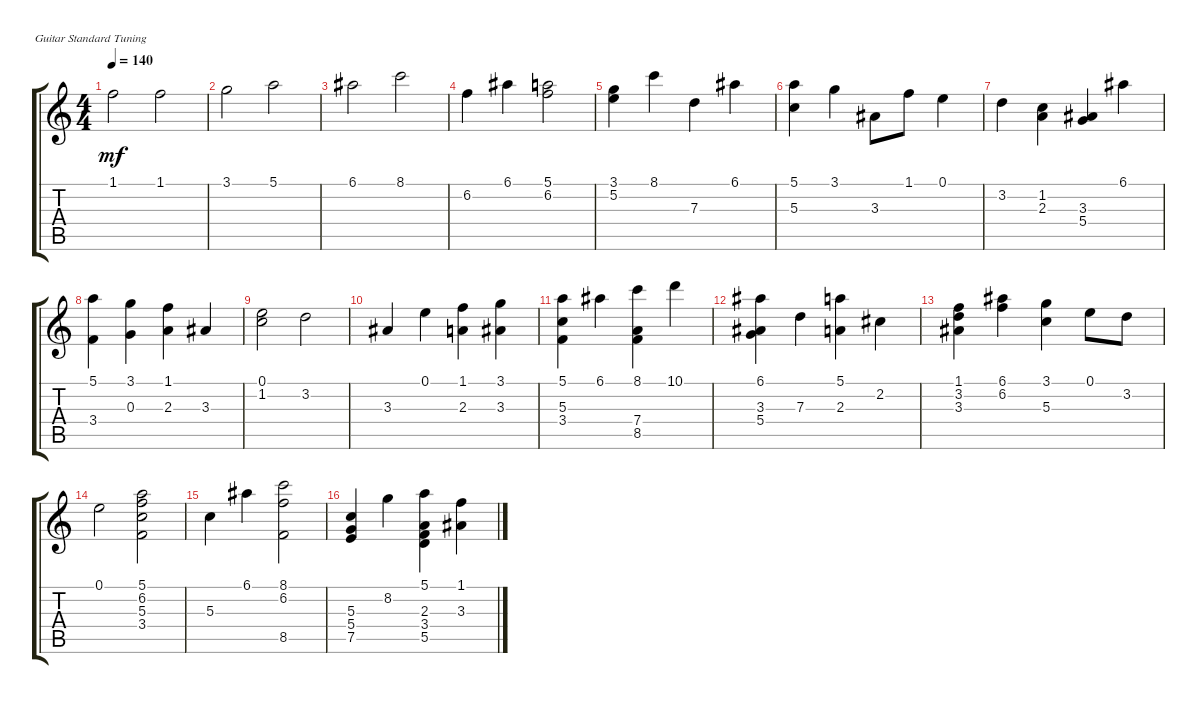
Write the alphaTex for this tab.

\defaultSystemsLayout 4
\bracketExtendMode groupsimilarinstruments
\firstSystemTrackNameOrientation horizontal
\otherSystemsTrackNameOrientation horizontal
\track "" {instrument acousticguitarnylon}
\staff {score tabs}
\tuning (E4 B3 G3 D3 A2 E2)
\ts (4 4)
\tempo 140
\clef g2
\ks c
1.1.2{dy mf instrument acousticguitarnylon} 1.1.2 |
3.1.2 5.1.2 |
6.1.2 8.1.2 |
6.2.4 6.1.4 (5.1 6.2).2 |
(3.1 5.2).4 8.1.4 7.3.4 6.1.4 |
(5.1 5.3).4 3.1.4 3.3.8 1.1.8 0.1.4 |
3.2.4 (1.2 2.3).4 (3.3 5.4).4 6.1.4 |
(5.1 3.4).4 (3.1 0.3).4 (1.1 2.3).4 3.3.4 |
(0.1 1.2).2 3.2.2 |
3.3.4 0.1.4 (1.1 2.3).4 (3.1 3.3).4 |
(5.1 5.3 3.4).4 6.1.4 (8.1 7.4 8.5).4 10.1.4 |
(5.4 6.1 3.3).4 7.3.4 (5.1 2.3).4 2.2.4 |
(3.3 1.1 3.2).4 (6.2 6.1).4 (3.1 5.3).4 0.1.8 3.2.8 |
0.1.2 (5.1 6.2 5.3 3.4).2 |
5.3.4 6.1.4 (8.1 6.2 8.5).2 |
(5.3 5.4 7.5).4 8.2.4 (3.4 5.5 5.1 2.3).4 (3.3 1.1).4
